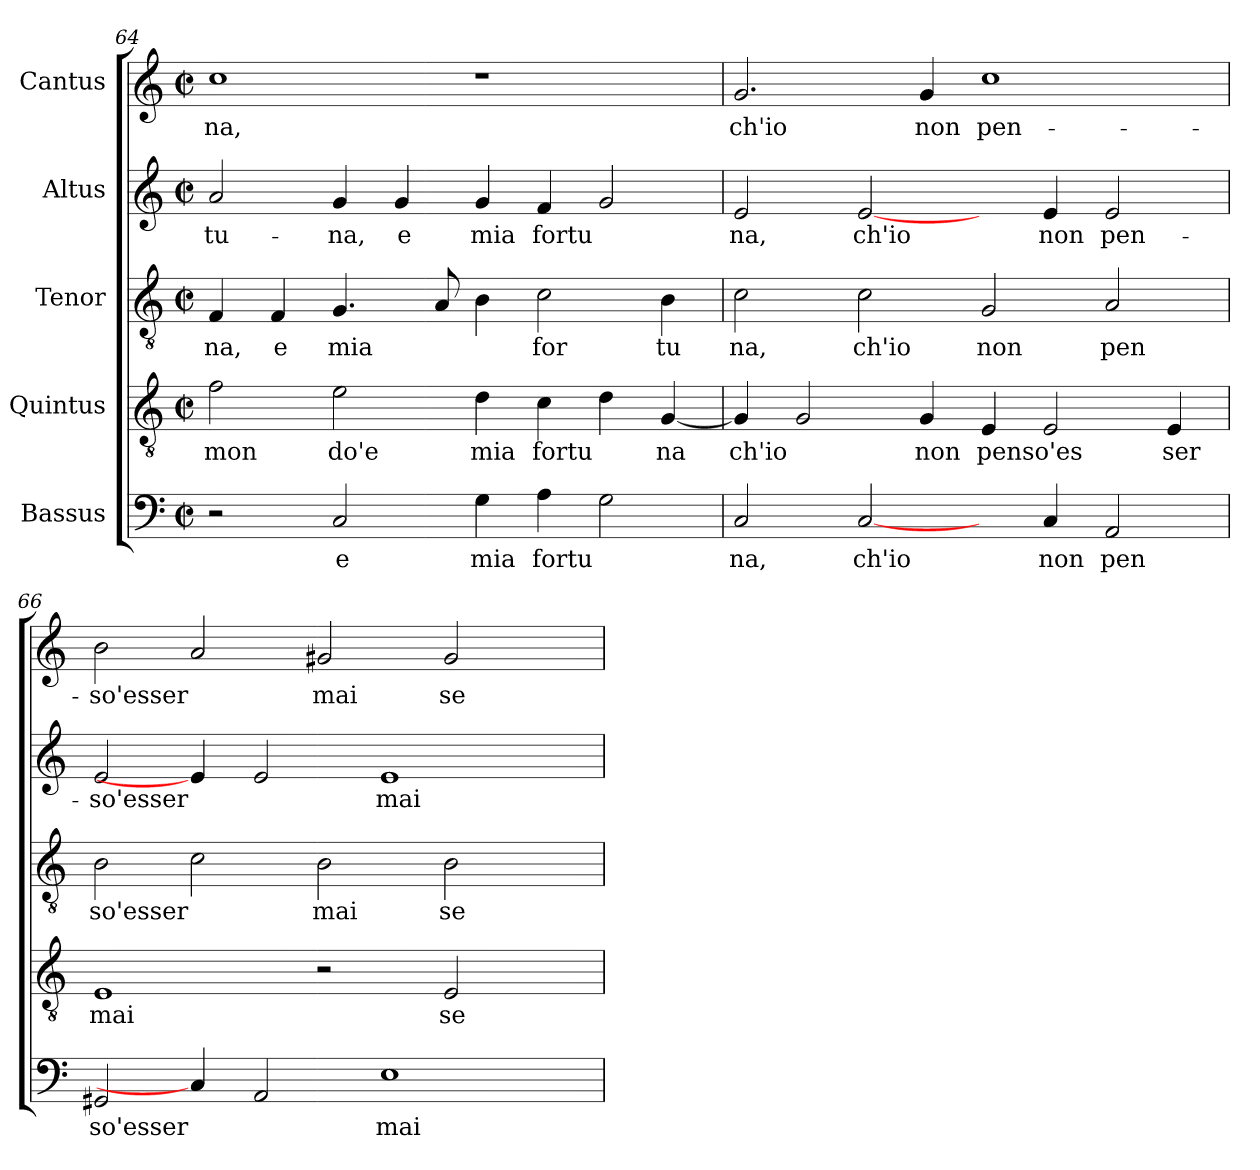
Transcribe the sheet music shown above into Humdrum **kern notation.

**kern	**text	**kern	**text	**kern	**text	**kern	**text	**kern	**text
*part5	*part5	*part4	*part4	*part3	*part3	*part2	*part2	*part1	*part1
*staff5	*staff5	*staff4	*staff4	*staff3	*staff3	*staff2	*staff2	*staff1	*staff1
*I"Bassus	*	*I"Quintus	*	*I"Tenor	*	*I"Altus	*	*I"Cantus	*
!!LO:PB:g=z
*clefF4	*	*clefGv2	*	*clefGv2	*	*clefG2	*	*clefG2	*
*k[]	*	*k[]	*	*k[]	*	*k[]	*	*k[]	*
*C:	*	*C:	*	*C:	*	*C:	*	*C:	*
*M2/2	*	*M2/2	*	*M2/2	*	*M2/2	*	*M2/2	*
*met(c|)	*	*met(c|)	*	*met(c|)	*	*met(c|)	*	*met(c|)	*
=64	=64	=64	=64	=64	=64	=64	=64	=64	=64
!	!	!	!LO:LY:b:cj	!	!LO:LY:b	!	!LO:LY:b:cj	!	!LO:LY:b:cj
2r	.	2f\	mon	4F/	-na,	2a/	tu-	1cc	na,
!	!	!	!	!	!LO:LY:b	!	!	!	!
.	.	.	.	4F/	e	.	.	.	.
!	!LO:LY:b:cj	!	!LO:LY:b:cj	!	!LO:LY:b	!	!LO:LY:b:cj	!	!
2C/	e	2e\	do'e	4.G/	mia	4g/	-na,	.	.
!	!	!	!	!	!	!	!LO:LY:b:cj	!	!
.	.	.	.	.	.	4g/	e	.	.
!	!	!	!	!	!LO:LY:b	!	!	!	!
.	.	.	.	8A/	.	.	.	.	.
!	!LO:LY:b:cj	!	!LO:LY:b:cj	!	!LO:LY:b	!	!LO:LY:b:cj	!	!
4G\	mia	4d\	mia	4B\	.	4g/	mia	1r	.
!	!LO:LY:b:cj	!	!LO:LY:b:cj	!	!LO:LY:b	!	!LO:LY:b:cj	!	!
4A\	fortu	4c\	fortu	2c\	for	4f/	fortu-	.	.
!	!LO:LY:b:cj	!	!LO:LY:b:cj	!	!	!	!LO:LY:b:cj	!	!
2G\	.	4d\	.	.	.	2g/	--	.	.
!	!	!	!LO:LY:b:cj	!	!LO:LY:b	!	!	!	!
.	.	[<4G/	na	4B\	tu	.	.	.	.
=65	=65	=65	=65	=65	=65	=65	=65	=65	=65
!	!LO:LY:b:cj	!	!LO:LY:b:cj	!	!LO:LY:b	!	!LO:LY:b:cj	!	!LO:LY:b:cj
2C/	na,	4G/]	ch'io	2c\	na,	2e/	-na,	2.g/	ch'io
!	!	!	!LO:LY:b:cj	!	!	!	!	!	!
.	.	2G/	.	.	.	.	.	.	.
!	!LO:LY:b:cj	!	!	!	!LO:LY:b	!	!LO:LY:b:cj	!	!
[2C/	ch'io	.	.	2c\	ch'io	[2e/	ch'io	.	.
!	!	!	!LO:LY:b:cj	!	!	!	!	!	!LO:LY:b:cj
.	.	4G/	non	.	.	.	.	4g/	non
!	!	!	!LO:LY:b:cj	!	!LO:LY:b	!	!	!	!LO:LY:b:cj
4ryy	.	4E/	penso'es	2G/	non	4ryy	.	1cc	pen-
!	!LO:LY:b:cj	!	!LO:LY:b:cj	!	!	!	!LO:LY:b:cj	!	!
4C/	non	2E/	.	.	.	4e/	non	.	.
!	!LO:LY:b:cj	!	!	!	!LO:LY:b	!	!LO:LY:b:cj	!	!
2AA/	pen	.	.	2A/	pen	2e/	pen-	.	.
!	!	!	!LO:LY:b:cj	!	!	!	!	!	!
.	.	4E/	ser	.	.	.	.	.	.
=66	=66	=66	=66	=66	=66	=66	=66	=66	=66
!	!LO:LY:b:cj	!	!LO:LY:b:cj	!	!LO:LY:b	!	!LO:LY:b:cj	!	!LO:LY:b:cj
2GG#X/	so'esser	1E	mai	2B\	so'esser	2e/	-so'esser	2b\	-so'esser
!	!	!	!	!	!LO:LY:b	!	!	!	!LO:LY:b:cj
4C/]	.	.	.	2c\	.	4e/]	.	2a/	.
!	!LO:LY:b:cj	!	!	!	!	!	!LO:LY:b:cj	!	!
2AA/	.	.	.	.	.	2e/	.	.	.
!	!	!	!	!	!LO:LY:b	!	!	!	!LO:LY:b:cj
.	.	2r	.	2B\	mai	.	.	2g#X/	mai
!	!LO:LY:b:cj	!	!	!	!	!	!LO:LY:b:cj	!	!
1E	mai	.	.	.	.	1e	mai	.	.
!	!	!	!LO:LY:b:cj	!	!LO:LY:b	!	!	!	!LO:LY:b:cj
.	.	2E/	se	2B\	se	.	.	2g#/	se
.	.	4ryy	.	4ryy	.	.	.	4ryy	.
=	=	=	=	=	=	=	=	=	=
*-	*-	*-	*-	*-	*-	*-	*-	*-	*-
